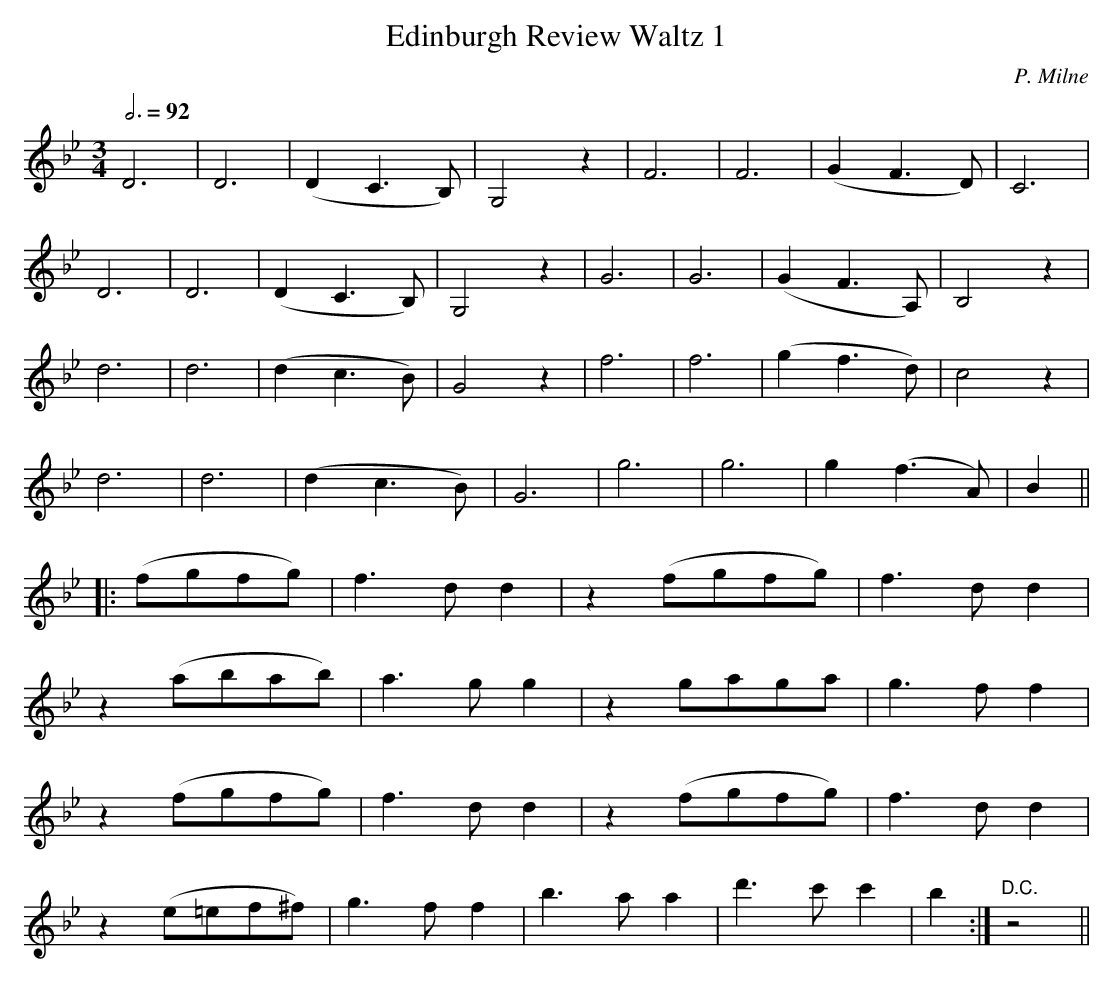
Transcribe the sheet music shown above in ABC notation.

X:1
T:Edinburgh Review Waltz 1
C:P. Milne
M:3/4
L:1/4
Q:3/4=92
K:Bb
D3|D3|(DC>B,)|G,2z|F3|F3|(G F>D) |C3  |
D3|D3|(DC>B,)|G,2z|G3|G3|(G F>A,)|B,2z|
d3|d3|(dc>B) |G2 z|f3|f3|(g f>d) |c2 z|
d3|d3|(dc>B) |G3  |g3|g3| g(f>A) |B  ||
|:(f/g/f/g/)  |f>dd|z (f/g/f/g/)|f>dd   |
 z(a/b/a/b/)  |a>gg|z  g/a/g/a/ |g>ff   |
 z(f/g/f/g/)  |f>dd|z (f/g/f/g/)|f>dd   |
 z(e/=e/f/^f/)|g>ff|b>aa        |d'>c'c'|b:|"D.C."z2||
